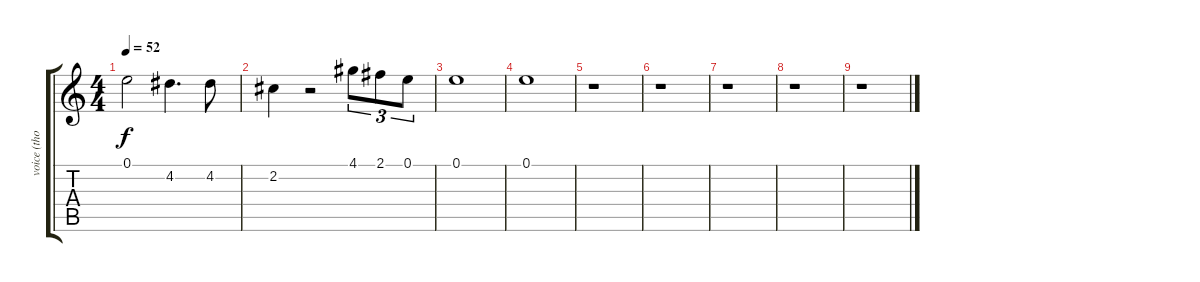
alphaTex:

\track ("voice (thom)" "voice (tho") {instrument acousticguitarnylon}
\staff {score tabs}
\tuning (E4 B3 G3 D3 A2 E2) {hide}
\ts (4 4)
\tempo 52
\clef g2
\ks c
0.1.2{dy f} 4.2.4{d} 4.2.8 |
2.2.4 r.2 4.1.8{tu (3 2)} 2.1.8{tu (3 2)} 0.1.8{tu (3 2)} |
0.1.1 |
0.1.1 |
r.1 |
r.1 |
r.1 |
r.1 |
r.1
